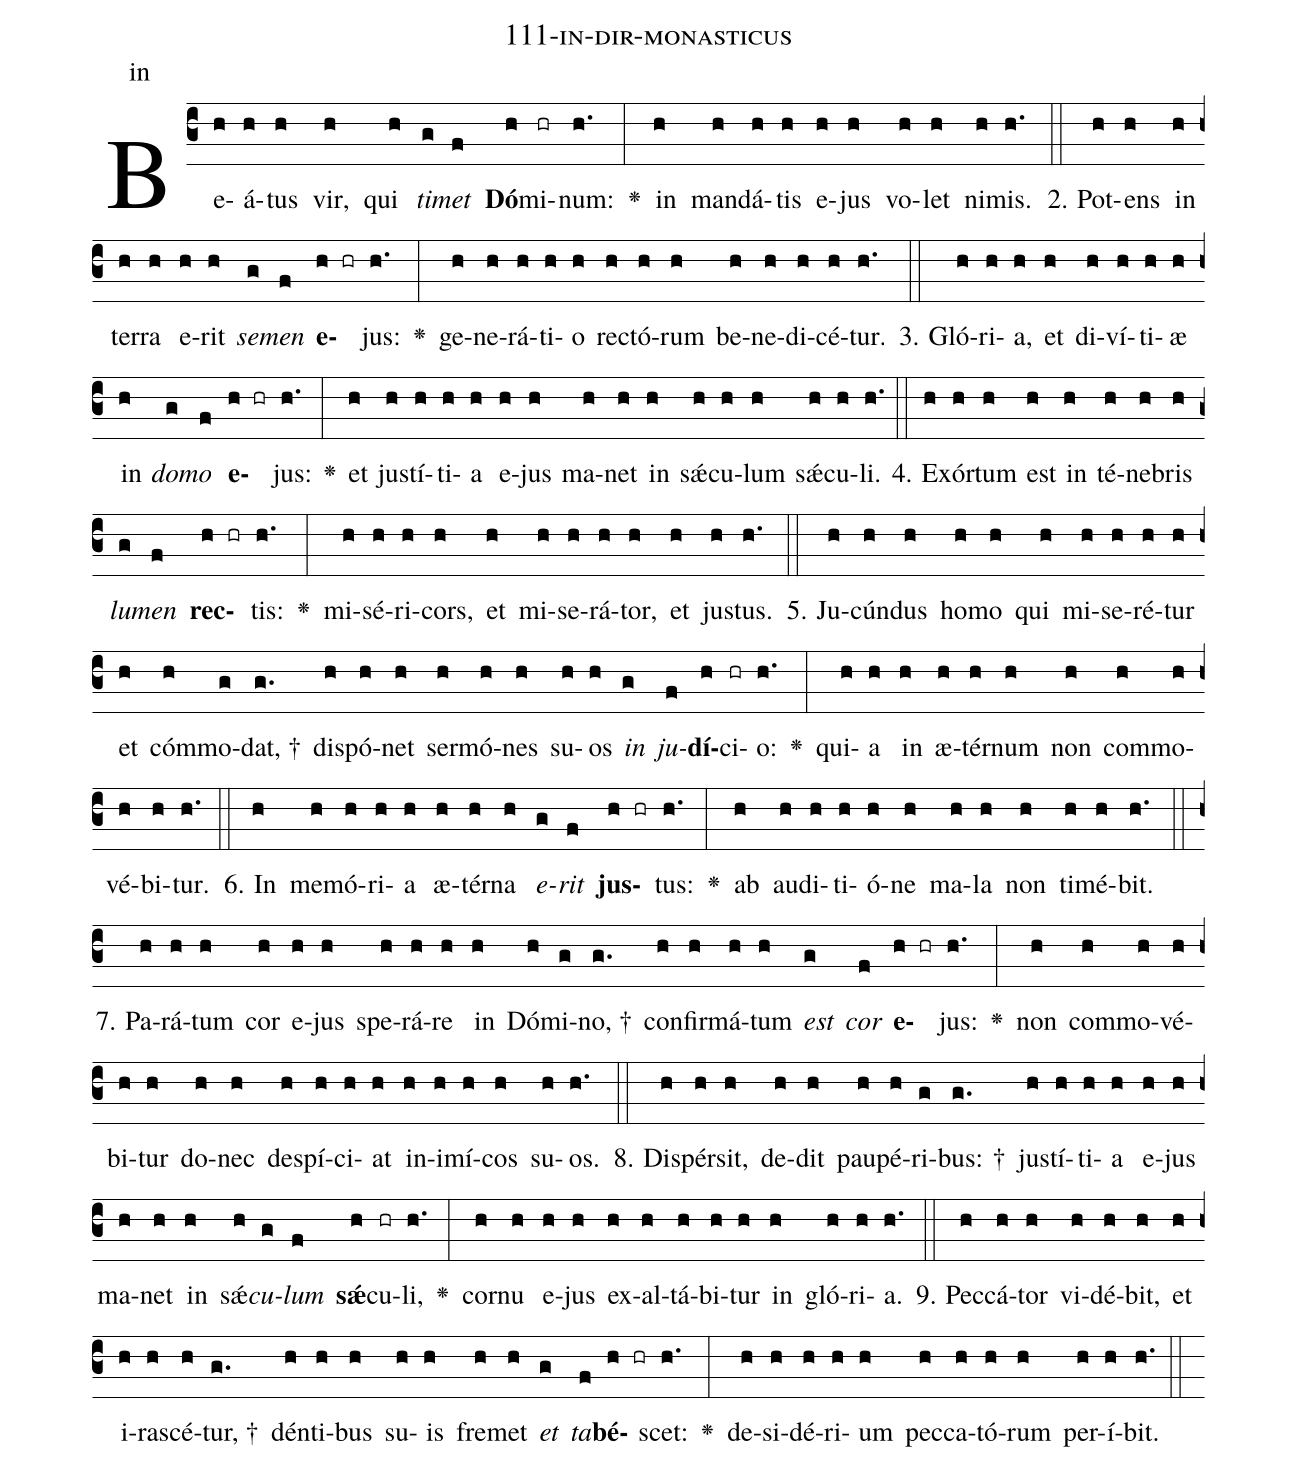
name: 111-in-dir-monasticus;
annotation: in;
%%
(c3)Be(h)á(h)tus(h) vir,(h) qui(h) <i>ti</i>(g)<i>met</i>(f) <b>Dó</b>(h)mi(hr)num:(h.) <v>\greheightstar</v>(:) in(h) man(h)dá(h)tis(h) e(h)jus(h) vo(h)let(h) ni(h)mis.(h.) (::)
2. Pot(h)ens(h) in(h) ter(h)ra(h) e(h)rit(h) <i>se</i>(g)<i>men</i>(f) <b>e</b>(h hr)jus:(h.) <v>\greheightstar</v>(:) ge(h)ne(h)rá(h)ti(h)o(h) rec(h)tó(h)rum(h) be(h)ne(h)di(h)cé(h)tur.(h.) (::)
3. Gló(h)ri(h)a,(h) et(h) di(h)ví(h)ti(h)æ(h) in(h) <i>do</i>(g)<i>mo</i>(f) <b>e</b>(h hr)jus:(h.) <v>\greheightstar</v>(:) et(h) jus(h)tí(h)ti(h)a(h) e(h)jus(h) ma(h)net(h) in(h) sǽ(h)cu(h)lum(h) sǽ(h)cu(h)li.(h.) (::)
4. Ex(h)ór(h)tum(h) est(h) in(h) té(h)ne(h)bris(h) <i>lu</i>(g)<i>men</i>(f) <b>rec</b>(h hr)tis:(h.) <v>\greheightstar</v>(:) mi(h)sé(h)ri(h)cors,(h) et(h) mi(h)se(h)rá(h)tor,(h) et(h) jus(h)tus.(h.) (::)
5. Ju(h)cún(h)dus(h) ho(h)mo(h) qui(h) mi(h)se(h)ré(h)tur(h) et(h) cóm(h)mo(g)dat, †(g.) dis(h)pó(h)net(h) ser(h)mó(h)nes(h) su(h)os(h) <i>in</i>(g) <i>ju</i>(f)<b>dí</b>(h)ci(hr)o:(h.) <v>\greheightstar</v>(:) qui(h)a(h) in(h) æ(h)tér(h)num(h) non(h) com(h)mo(h)vé(h)bi(h)tur.(h.) (::)
6. In(h) me(h)mó(h)ri(h)a(h) æ(h)tér(h)na(h) <i>e</i>(g)<i>rit</i>(f) <b>jus</b>(h hr)tus:(h.) <v>\greheightstar</v>(:) ab(h) au(h)di(h)ti(h)ó(h)ne(h) ma(h)la(h) non(h) ti(h)mé(h)bit.(h.) (::)
7. Pa(h)rá(h)tum(h) cor(h) e(h)jus(h) spe(h)rá(h)re(h) in(h) Dó(h)mi(g)no, †(g.) con(h)fir(h)má(h)tum(h) <i>est</i>(g) <i>cor</i>(f) <b>e</b>(h hr)jus:(h.) <v>\greheightstar</v>(:) non(h) com(h)mo(h)vé(h)bi(h)tur(h) do(h)nec(h) de(h)spí(h)ci(h)at(h) in(h)i(h)mí(h)cos(h) su(h)os.(h.) (::)
8. Di(h)spér(h)sit,(h) de(h)dit(h) pau(h)pé(h)ri(g)bus: †(g.) jus(h)tí(h)ti(h)a(h) e(h)jus(h) ma(h)net(h) in(h) sǽ(h)<i>cu</i>(g)<i>lum</i>(f) <b>sǽ</b>(h)cu(hr)li,(h.) <v>\greheightstar</v>(:) cor(h)nu(h) e(h)jus(h) ex(h)al(h)tá(h)bi(h)tur(h) in(h) gló(h)ri(h)a.(h.) (::)
9. Pec(h)cá(h)tor(h) vi(h)dé(h)bit,(h) et(h) i(h)ra(h)scé(h)tur, †(g.) dén(h)ti(h)bus(h) su(h)is(h) fre(h)met(h) <i>et</i>(g) <i>ta</i>(f)<b>bé</b>(h hr)scet:(h.) <v>\greheightstar</v>(:) de(h)si(h)dé(h)ri(h)um(h) pec(h)ca(h)tó(h)rum(h) per(h)í(h)bit.(h.) (::)
